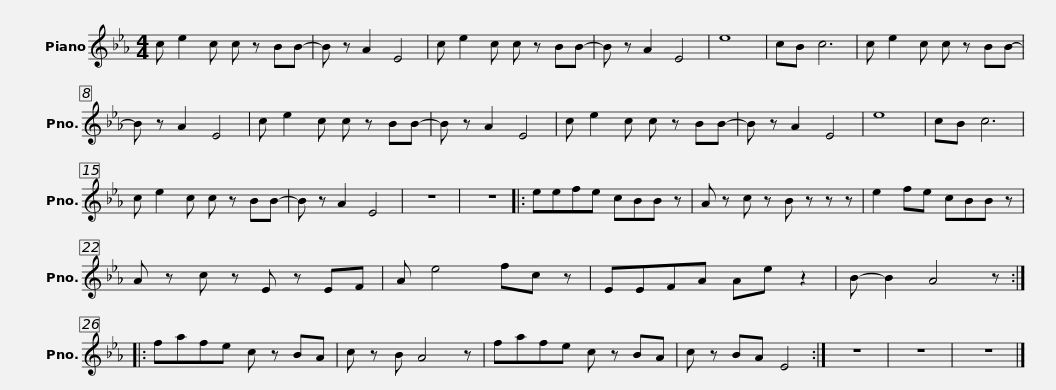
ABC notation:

X:1
L:1/8
M:4/4
I:linebreak $
K:Eb
V:1 treble
V:1
 c e2 c c z BB- | B z A2 E4 | c e2 c c z BB- | B z A2 E4 | e8 | %5
 cB c6 | c e2 c c z BB- | B z A2 E4 |$ c e2 c c z BB- | B z A2 E4 | %10
 c e2 c c z BB- | B z A2 E4 | e8 | cB c6 | c e2 c c z BB- | %15
 B z A2 E4 | z8 | z8 |:$ eefe cBB z | A z c z B z z z | %20
 e2 fe cBB z | A z c z E z EF | A e4 fc z | EEFA Ae z2 |$ B- B2 A4 z :: %25
 fafe c z BA | c z B A4 z | fafe c z BA | c z BA E4 :| z8 | %30
 z8 | z8 |] %32
